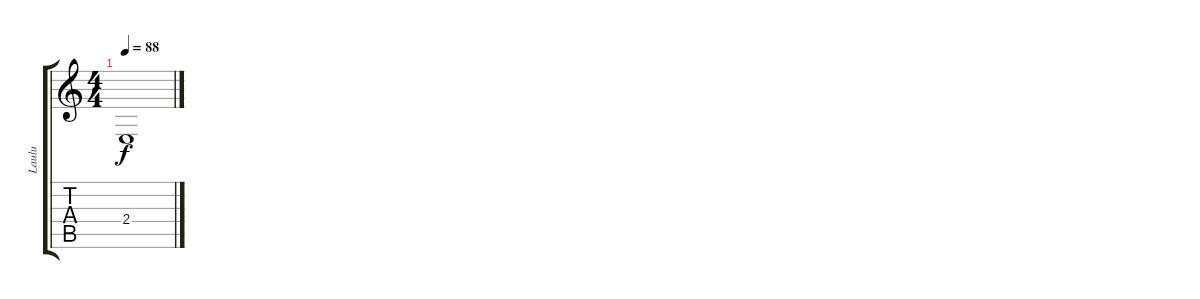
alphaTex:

\track ("Laulu" "Laulu") {instrument altosax}
\staff {score tabs}
\tuning (E4 B3 G3 D3 A2 E2) {hide}
\ts (4 4)
\tempo 88
\clef g2
\ks c
2.4.1{dy f}
